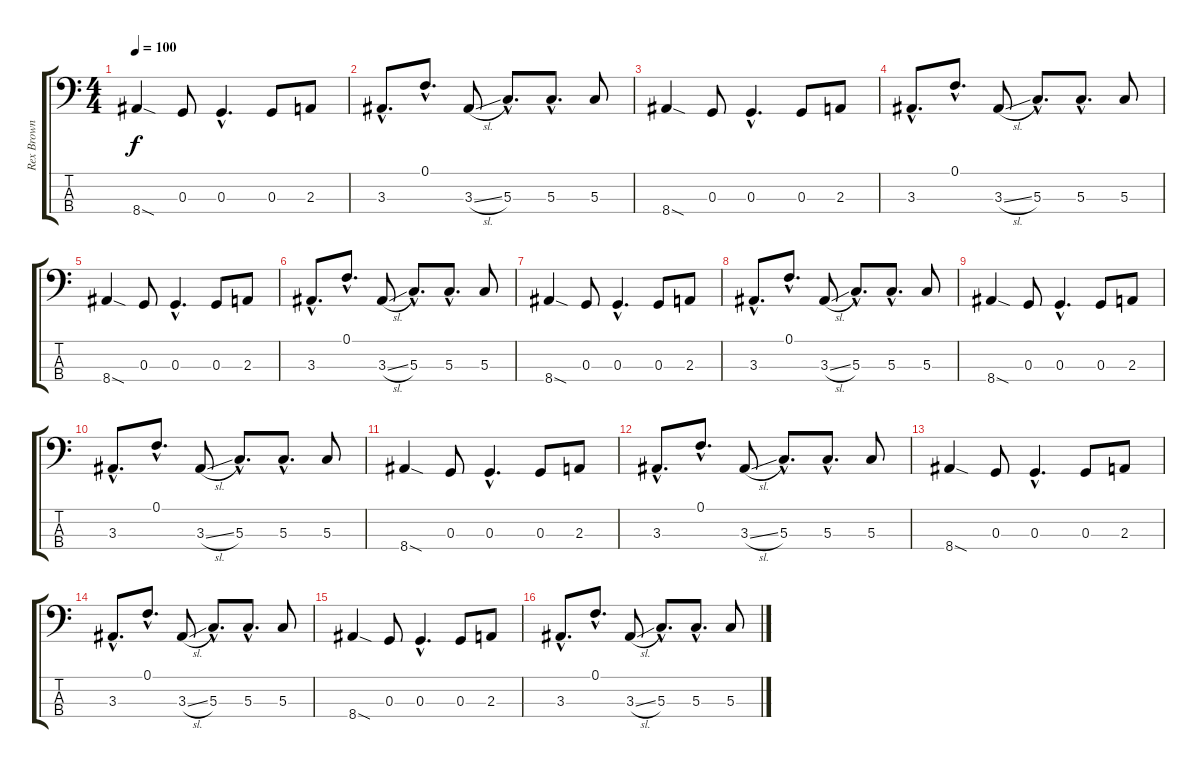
\track ("Rex Brown # Bass" "Rex Brown ") {instrument electricbasspick}
\staff {score tabs}
\tuning (F2 C2 G1 D1) {hide}
\ts (4 4)
\tempo 100
\clef f4
\ks c
8.4{sod}.4{dy f} 0.3.8 0.3{hac}.4{d} 0.3.8 2.3.8 |
3.3{hac}.8{d} 0.1{hac}.8{d} 3.3{sl}.8 5.3{hac}.8{d} 5.3{hac}.8{d} 5.3.8 |
8.4{sod}.4 0.3.8 0.3{hac}.4{d} 0.3.8 2.3.8 |
3.3{hac}.8{d} 0.1{hac}.8{d} 3.3{sl}.8 5.3{hac}.8{d} 5.3{hac}.8{d} 5.3.8 |
8.4{sod}.4 0.3.8 0.3{hac}.4{d} 0.3.8 2.3.8 |
3.3{hac}.8{d} 0.1{hac}.8{d} 3.3{sl}.8 5.3{hac}.8{d} 5.3{hac}.8{d} 5.3.8 |
8.4{sod}.4 0.3.8 0.3{hac}.4{d} 0.3.8 2.3.8 |
3.3{hac}.8{d} 0.1{hac}.8{d} 3.3{sl}.8 5.3{hac}.8{d} 5.3{hac}.8{d} 5.3.8 |
8.4{sod}.4 0.3.8 0.3{hac}.4{d} 0.3.8 2.3.8 |
3.3{hac}.8{d} 0.1{hac}.8{d} 3.3{sl}.8 5.3{hac}.8{d} 5.3{hac}.8{d} 5.3.8 |
8.4{sod}.4 0.3.8 0.3{hac}.4{d} 0.3.8 2.3.8 |
3.3{hac}.8{d} 0.1{hac}.8{d} 3.3{sl}.8 5.3{hac}.8{d} 5.3{hac}.8{d} 5.3.8 |
8.4{sod}.4 0.3.8 0.3{hac}.4{d} 0.3.8 2.3.8 |
3.3{hac}.8{d} 0.1{hac}.8{d} 3.3{sl}.8 5.3{hac}.8{d} 5.3{hac}.8{d} 5.3.8 |
8.4{sod}.4 0.3.8 0.3{hac}.4{d} 0.3.8 2.3.8 |
3.3{hac}.8{d} 0.1{hac}.8{d} 3.3{sl}.8 5.3{hac}.8{d} 5.3{hac}.8{d} 5.3.8
